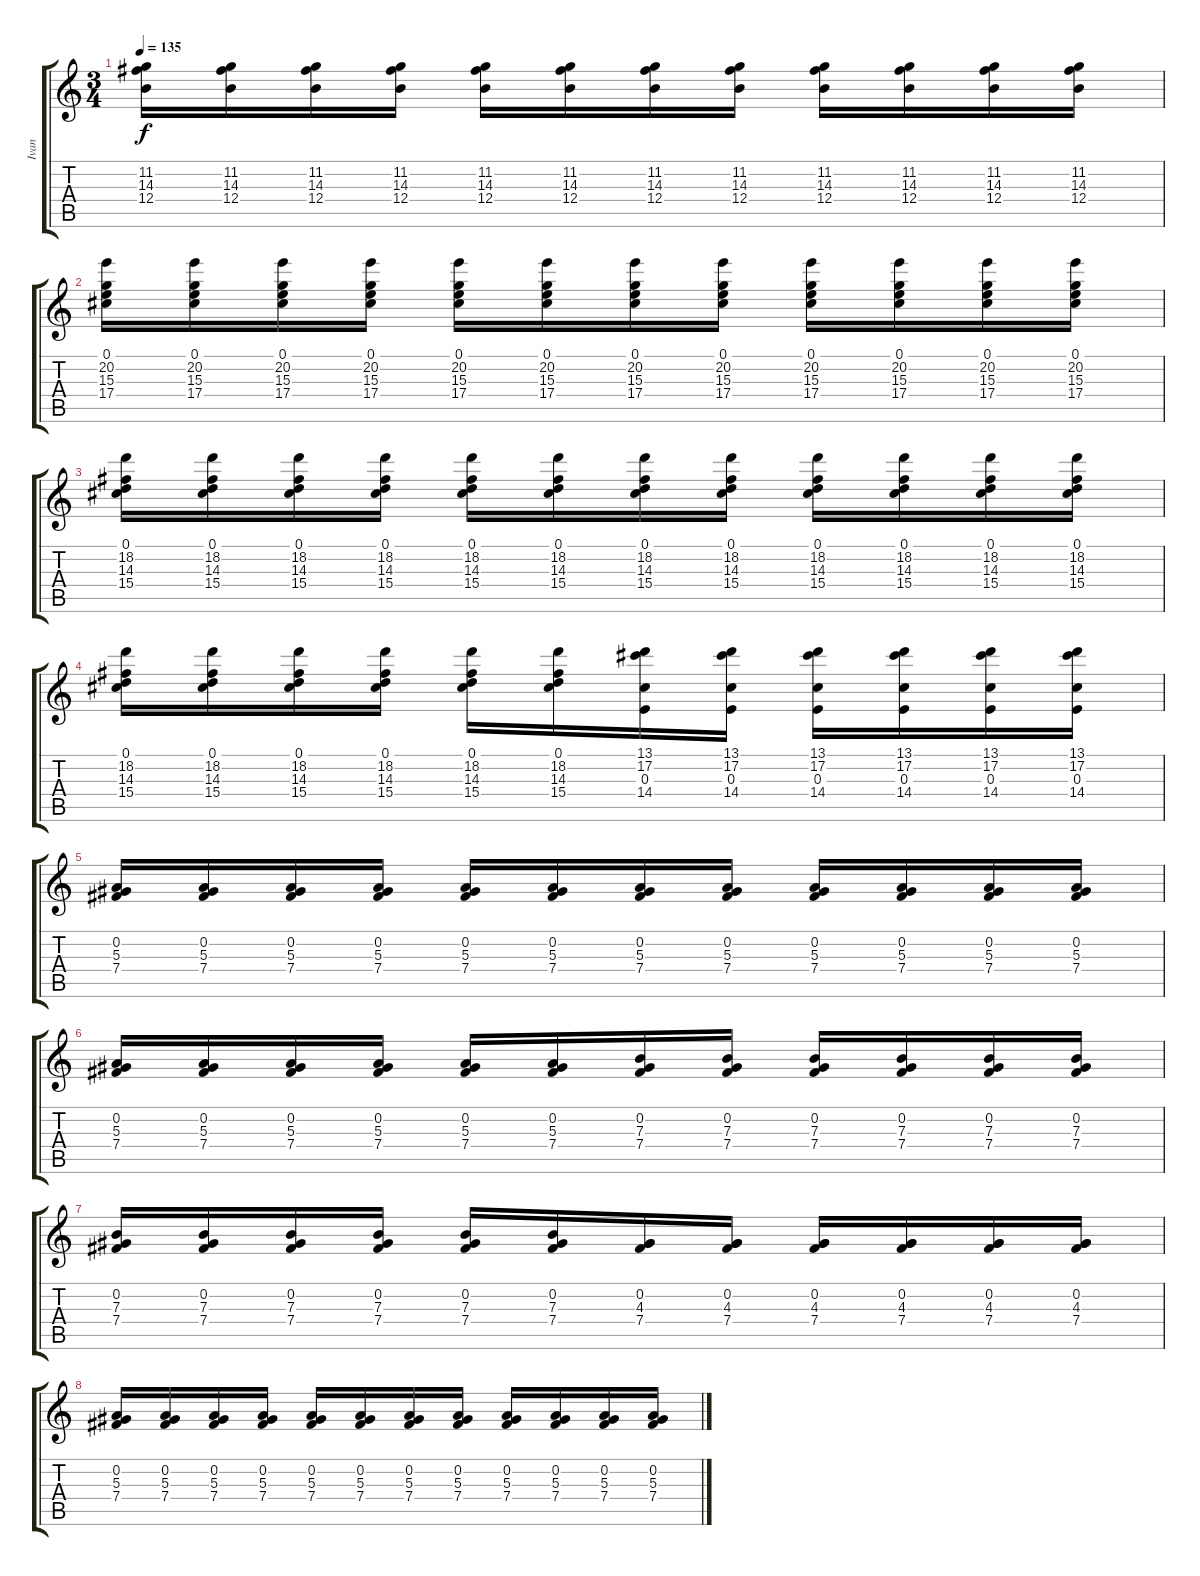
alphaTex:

\track ("Ivan" "Ivan") {instrument distortionguitar}
\staff {score tabs}
\tuning (Db4 Ab3 E3 B2 Gb2 Db2) {hide}
\ts (3 4)
\tempo 135
\clef g2
\ks c
(11.2 14.3 12.4).16{dy f} (11.2 14.3 12.4).16 (11.2 14.3 12.4).16 (11.2 14.3 12.4).16 (11.2 14.3 12.4).16 (11.2 14.3 12.4).16 (11.2 14.3 12.4).16 (11.2 14.3 12.4).16 (11.2 14.3 12.4).16 (11.2 14.3 12.4).16 (11.2 14.3 12.4).16 (11.2 14.3 12.4).16 |
(0.1 20.2 15.3 17.4).16 (0.1 20.2 15.3 17.4).16 (0.1 20.2 15.3 17.4).16 (0.1 20.2 15.3 17.4).16 (0.1 20.2 15.3 17.4).16 (0.1 20.2 15.3 17.4).16 (0.1 20.2 15.3 17.4).16 (0.1 20.2 15.3 17.4).16 (0.1 20.2 15.3 17.4).16 (0.1 20.2 15.3 17.4).16 (0.1 20.2 15.3 17.4).16 (0.1 20.2 15.3 17.4).16 |
(0.1 18.2 14.3 15.4).16 (0.1 18.2 14.3 15.4).16 (0.1 18.2 14.3 15.4).16 (0.1 18.2 14.3 15.4).16 (0.1 18.2 14.3 15.4).16 (0.1 18.2 14.3 15.4).16 (0.1 18.2 14.3 15.4).16 (0.1 18.2 14.3 15.4).16 (0.1 18.2 14.3 15.4).16 (0.1 18.2 14.3 15.4).16 (0.1 18.2 14.3 15.4).16 (0.1 18.2 14.3 15.4).16 |
(0.1 18.2 14.3 15.4).16 (0.1 18.2 14.3 15.4).16 (0.1 18.2 14.3 15.4).16 (0.1 18.2 14.3 15.4).16 (0.1 18.2 14.3 15.4).16 (0.1 18.2 14.3 15.4).16 (13.1 17.2 0.3 14.4).16 (13.1 17.2 0.3 14.4).16 (13.1 17.2 0.3 14.4).16 (13.1 17.2 0.3 14.4).16 (13.1 17.2 0.3 14.4).16 (13.1 17.2 0.3 14.4).16 |
(0.2 5.3 7.4).16 (0.2 5.3 7.4).16 (0.2 5.3 7.4).16 (0.2 5.3 7.4).16 (0.2 5.3 7.4).16 (0.2 5.3 7.4).16 (0.2 5.3 7.4).16 (0.2 5.3 7.4).16 (0.2 5.3 7.4).16 (0.2 5.3 7.4).16 (0.2 5.3 7.4).16 (0.2 5.3 7.4).16 |
(0.2 5.3 7.4).16 (0.2 5.3 7.4).16 (0.2 5.3 7.4).16 (0.2 5.3 7.4).16 (0.2 5.3 7.4).16 (0.2 5.3 7.4).16 (0.2 7.3 7.4).16 (0.2 7.3 7.4).16 (0.2 7.3 7.4).16 (0.2 7.3 7.4).16 (0.2 7.3 7.4).16 (0.2 7.3 7.4).16 |
(0.2 7.3 7.4).16 (0.2 7.3 7.4).16 (0.2 7.3 7.4).16 (0.2 7.3 7.4).16 (0.2 7.3 7.4).16 (0.2 7.3 7.4).16 (0.2 4.3 7.4).16 (0.2 4.3 7.4).16 (0.2 4.3 7.4).16 (0.2 4.3 7.4).16 (0.2 4.3 7.4).16 (0.2 4.3 7.4).16 |
(0.2 5.3 7.4).16 (0.2 5.3 7.4).16 (0.2 5.3 7.4).16 (0.2 5.3 7.4).16 (0.2 5.3 7.4).16 (0.2 5.3 7.4).16 (0.2 5.3 7.4).16 (0.2 5.3 7.4).16 (0.2 5.3 7.4).16 (0.2 5.3 7.4).16 (0.2 5.3 7.4).16 (0.2 5.3 7.4).16
